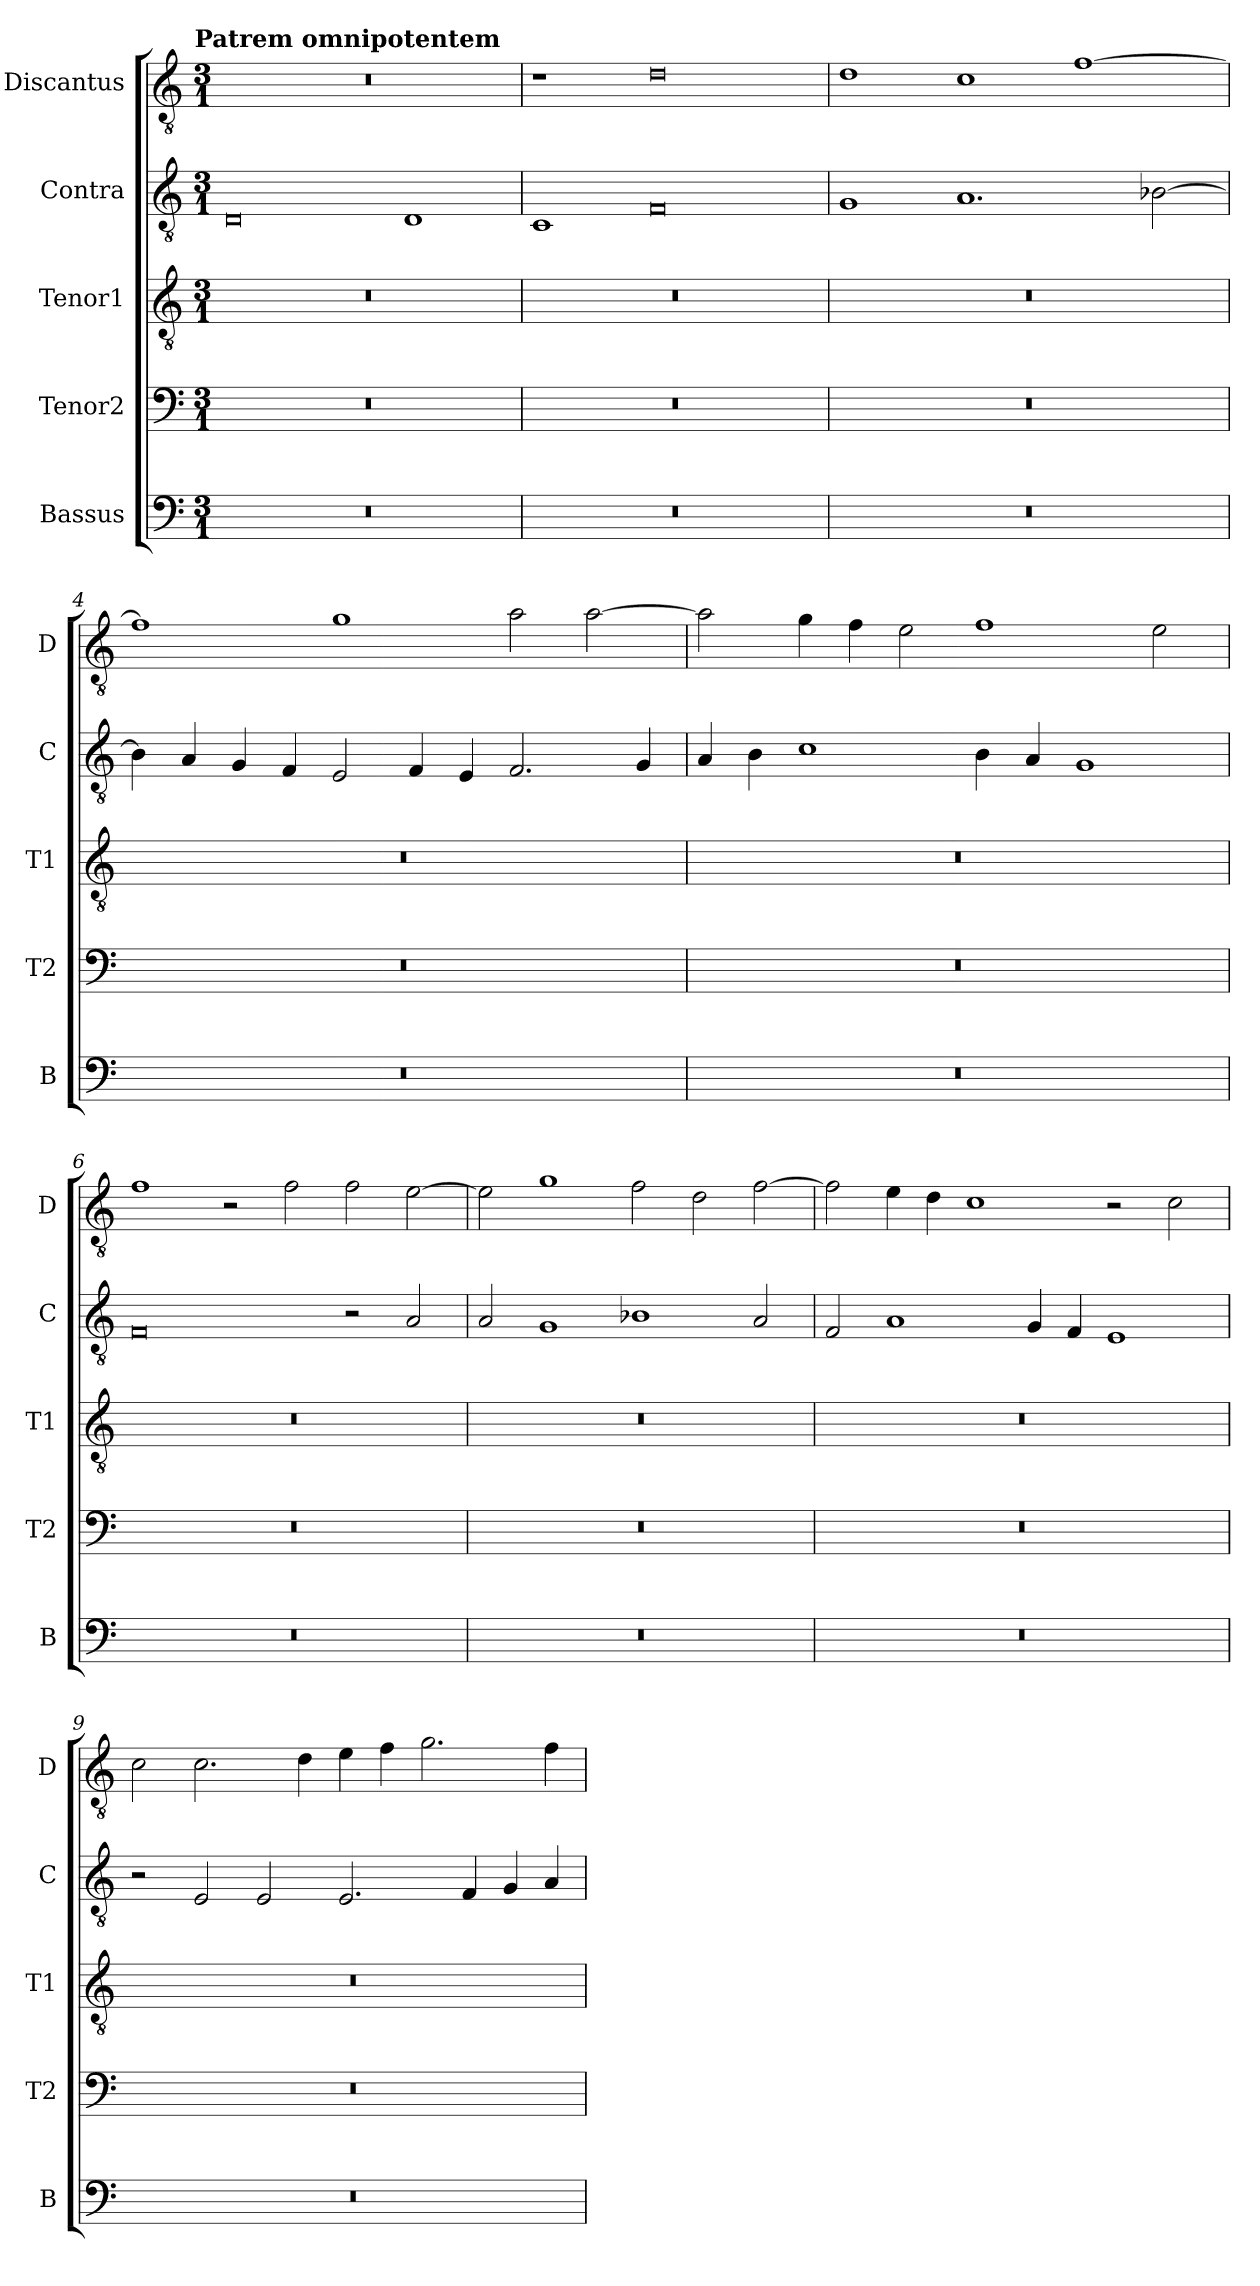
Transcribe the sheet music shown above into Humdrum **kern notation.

**kern	**kern	**kern	**kern	**kern
*part5	*part4	*part3	*part2	*part1
*staff5	*staff4	*staff3	*staff2	*staff1
*I"Bassus	*I"Tenor2	*I"Tenor1	*I"Contra	*I"Discantus
*I'B	*I'T2	*I'T1	*I'C	*I'D
*clefF4	*clefF4	*clefGv2	*clefGv2	*clefGv2
*k[]	*k[]	*k[]	*k[]	*k[]
!!LO:TX:omd:t=Patrem omnipotentem
*M3/1	*M3/1	*M3/1	*M3/1	*M3/1
=1	=1	=1	=1	=1
0.r	0.r	0.r	0D	0.r
.	.	.	1D	.
=2	=2	=2	=2	=2
0.r	0.r	0.r	1C	1r
.	.	.	0F	0d
=3	=3	=3	=3	=3
0.r	0.r	0.r	1G	1d
.	.	.	1.A	1c
.	.	.	.	[1f
.	.	.	[2B-X\	.
=4	=4	=4	=4	=4
0.r	0.r	0.r	4B-\]	1f]
.	.	.	4A/	.
.	.	.	4G/	.
.	.	.	4F/	.
.	.	.	2E/	1g
.	.	.	4F/	.
.	.	.	4E/	.
.	.	.	2.F/	2a\
.	.	.	.	[2a\
.	.	.	4G/	.
=5	=5	=5	=5	=5
0.r	0.r	0.r	4A/	2a\]
.	.	.	4B\	.
.	.	.	1c	4g\
.	.	.	.	4f\
.	.	.	.	2e\
.	.	.	4B\	1f
.	.	.	4A/	.
.	.	.	1G	.
.	.	.	.	2e\
=6	=6	=6	=6	=6
0.r	0.r	0.r	0F	1f
.	.	.	.	2r
.	.	.	.	2f\
.	.	.	2r	2f\
.	.	.	2A/	[2e\
=7	=7	=7	=7	=7
0.r	0.r	0.r	2A/	2e\]
.	.	.	1G	1g
.	.	.	1B-X	2f\
.	.	.	.	2d\
.	.	.	2A/	[2f\
=8	=8	=8	=8	=8
0.r	0.r	0.r	2F/	2f\]
.	.	.	1A	4e\
.	.	.	.	4d\
.	.	.	.	1c
.	.	.	4G/	.
.	.	.	4F/	.
.	.	.	1E	2r
.	.	.	.	2c\
=9	=9	=9	=9	=9
0.r	0.r	0.r	2r	2c\
.	.	.	2E/	2.c\
.	.	.	2E/	.
.	.	.	.	4d\
.	.	.	2.E/	4e\
.	.	.	.	4f\
.	.	.	.	2.g\
.	.	.	4F/	.
.	.	.	4G/	.
.	.	.	4A/	4f\
=	=	=	=	=
*-	*-	*-	*-	*-
